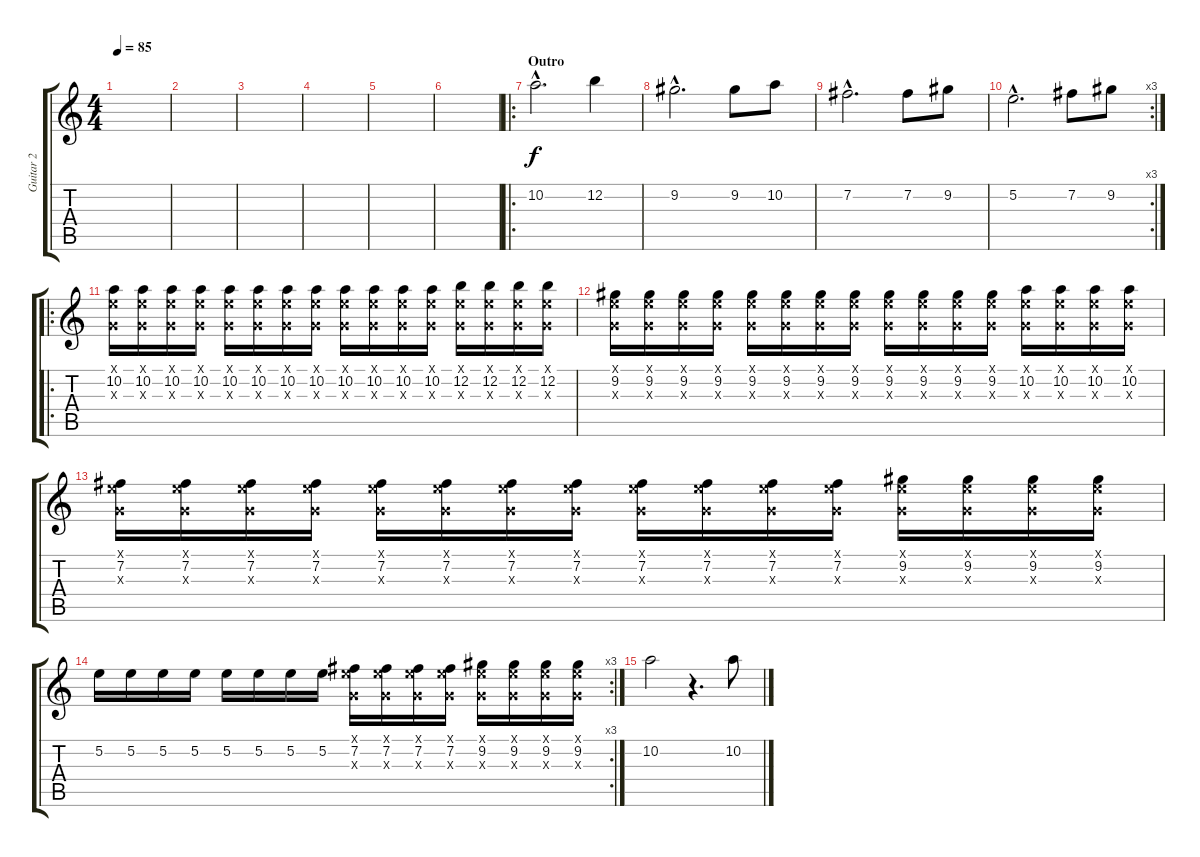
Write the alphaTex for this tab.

\track ("Guitar 2" "Guitar 2") {instrument overdrivenguitar}
\staff {score tabs}
\tuning (E4 B3 G3 D3 A2 E2) {hide}
\ts (4 4)
\tempo 85
\clef g2
\ks c
|
|
|
|
|
|
\ro
\section ("" "Outro")
10.2{hac}.2{d} 12.2.4 |
9.2{hac}.2{d} 9.2.8 10.2.8 |
7.2{hac}.2{d} 7.2.8 9.2.8 |
\rc 3
5.2{hac}.2{d} 7.2.8 9.2.8 |
\ro
(0.1{x} 10.2 0.3{x}).16 (0.1{x} 10.2 0.3{x}).16 (0.1{x} 10.2 0.3{x}).16 (0.1{x} 10.2 0.3{x}).16 (0.1{x} 10.2 0.3{x}).16 (0.1{x} 10.2 0.3{x}).16 (0.1{x} 10.2 0.3{x}).16 (0.1{x} 10.2 0.3{x}).16 (0.1{x} 10.2 0.3{x}).16 (0.1{x} 10.2 0.3{x}).16 (0.1{x} 10.2 0.3{x}).16 (0.1{x} 10.2 0.3{x}).16 (0.1{x} 12.2 0.3{x}).16 (0.1{x} 12.2 0.3{x}).16 (0.1{x} 12.2 0.3{x}).16 (0.1{x} 12.2 0.3{x}).16 |
(0.1{x} 9.2 0.3{x}).16 (0.1{x} 9.2 0.3{x}).16 (0.1{x} 9.2 0.3{x}).16 (0.1{x} 9.2 0.3{x}).16 (0.1{x} 9.2 0.3{x}).16 (0.1{x} 9.2 0.3{x}).16 (0.1{x} 9.2 0.3{x}).16 (0.1{x} 9.2 0.3{x}).16 (0.1{x} 9.2 0.3{x}).16 (0.1{x} 9.2 0.3{x}).16 (0.1{x} 9.2 0.3{x}).16 (0.1{x} 9.2 0.3{x}).16 (0.1{x} 10.2 0.3{x}).16 (0.1{x} 10.2 0.3{x}).16 (0.1{x} 10.2 0.3{x}).16 (0.1{x} 10.2 0.3{x}).16 |
(0.1{x} 7.2 0.3{x}).16 (0.1{x} 7.2 0.3{x}).16 (0.1{x} 7.2 0.3{x}).16 (0.1{x} 7.2 0.3{x}).16 (0.1{x} 7.2 0.3{x}).16 (0.1{x} 7.2 0.3{x}).16 (0.1{x} 7.2 0.3{x}).16 (0.1{x} 7.2 0.3{x}).16 (0.1{x} 7.2 0.3{x}).16 (0.1{x} 7.2 0.3{x}).16 (0.1{x} 7.2 0.3{x}).16 (0.1{x} 7.2 0.3{x}).16 (0.1{x} 9.2 0.3{x}).16 (0.1{x} 9.2 0.3{x}).16 (0.1{x} 9.2 0.3{x}).16 (0.1{x} 9.2 0.3{x}).16 |
\rc 3
5.2.16 5.2.16 5.2.16 5.2.16 5.2.16 5.2.16 5.2.16 5.2.16 (0.1{x} 7.2 0.3{x}).16 (0.1{x} 7.2 0.3{x}).16 (0.1{x} 7.2 0.3{x}).16 (0.1{x} 7.2 0.3{x}).16 (0.1{x} 9.2 0.3{x}).16 (0.1{x} 9.2 0.3{x}).16 (0.1{x} 9.2 0.3{x}).16 (0.1{x} 9.2 0.3{x}).16 |
10.2.2 r.4{d} 10.2.8
